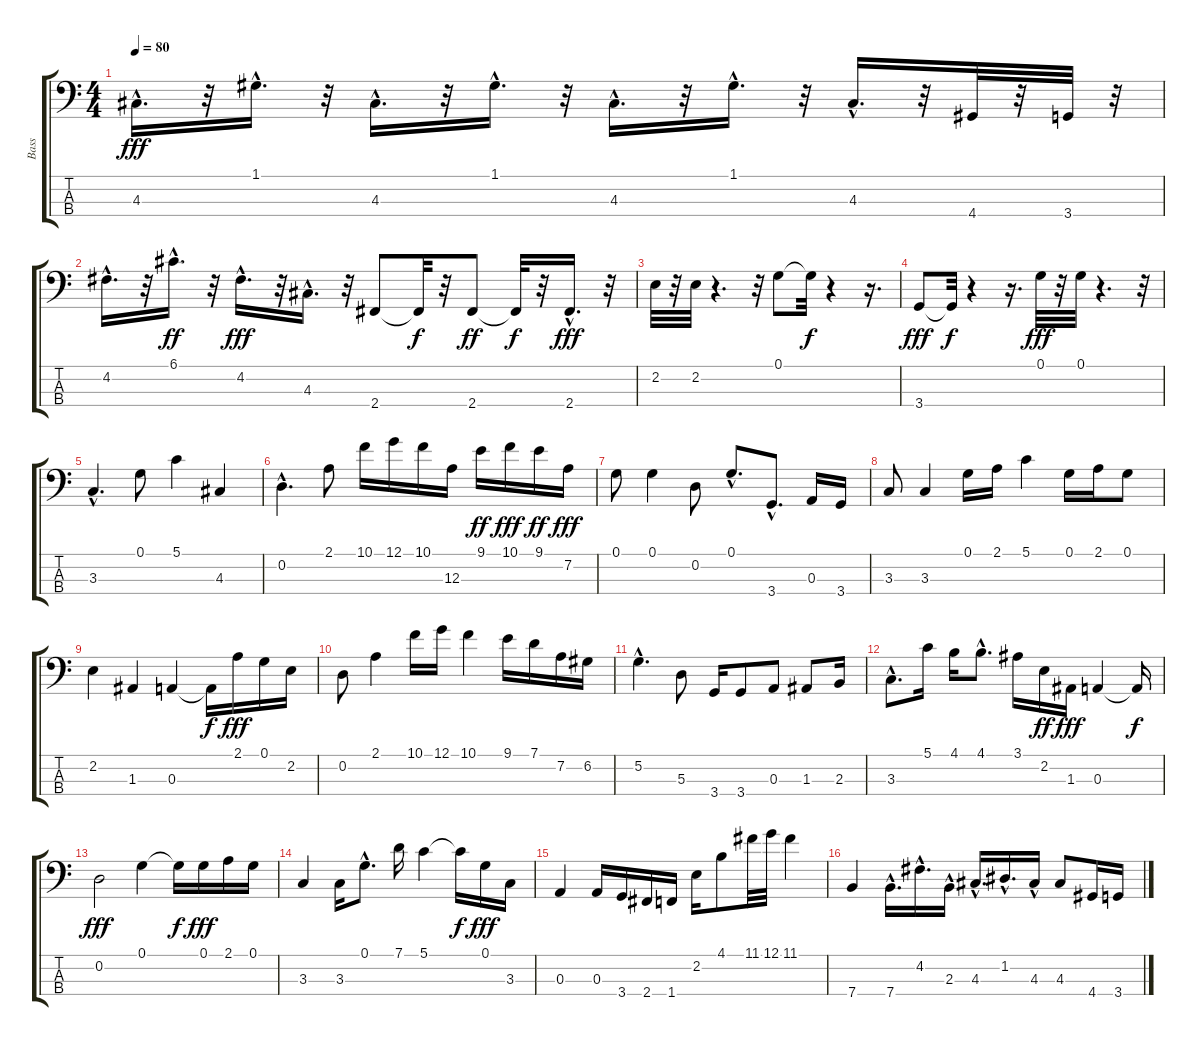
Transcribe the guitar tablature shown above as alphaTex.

\track ("Bass" "Bass") {instrument fretlessbass}
\staff {score tabs}
\tuning (G2 D2 A1 E1) {hide}
\ts (4 4)
\tempo 80
\clef f4
\ks c
4.3{hac}.16{d dy fff} r.32 1.1{hac}.16{d} r.32 4.3{hac}.16{d} r.32 1.1{hac}.16{d} r.32 4.3{hac}.16{d} r.32 1.1{hac}.16{d} r.32 4.3{hac}.16{d} r.32 4.4.32 r.32 3.4.32 r.32 |
4.2{hac}.16{d} r.32 6.1{hac}.16{d dy ff} r.32 4.2{hac}.16{d dy fff} r.32 4.3{hac}.16{d} r.32 2.4.8 2.4{t}.32{dy f} r.32 2.4.8{dy ff} 2.4{t}.32{dy f} r.32 2.4{hac}.16{d dy fff} r.32 |
2.2.32 r.32 2.2.32 r.4{d} r.32 0.1.8 0.1{t}.32{dy f} r.4 r.16{d} |
3.4.8{dy fff} 3.4{t}.32{dy f} r.4 r.16{d} 0.1.32{dy fff} r.32 0.1.32 r.4{d} r.32 |
3.3{hac}.4{d} 0.1.8 5.1.4 4.3.4 |
0.2{hac}.4{d} 2.1.8 10.1.16 12.1.16 10.1.16 12.3.16 9.1.16{dy ff} 10.1.16{dy fff} 9.1.16{dy ff} 7.2.16{dy fff} |
0.1.8 0.1.4 0.2.8 0.1{hac}.8{d} 3.4{hac}.8{d} 0.3.16 3.4.16 |
3.3.8 3.3.4 0.1.16 2.1.16 5.1.4 0.1.16 2.1.16 0.1.8 |
2.2.4 1.3.4 0.3.4 0.3{t}.16{dy f} 2.1.16{dy fff} 0.1.16 2.2.16 |
0.2.8 2.1.4 10.1.16 12.1.16 10.1.4 9.1.16 7.1.16 7.2.16 6.2.16 |
5.2{hac}.4{d} 5.3.8 3.4.16 3.4.8 0.3.8 1.3.8 2.3.16 |
3.3{hac}.8{d} 5.1.16 4.1.16 4.1{hac}.8{d} 3.1.16 2.2.16{dy ff} 1.3.16{dy fff} 0.3.4 0.3{t}.16{dy f} |
0.2.2{dy fff} 0.1.4 0.1{t}.16{dy f} 0.1.16{dy fff} 2.1.16 0.1.16 |
3.3.4 3.3.16 0.1{hac}.8{d} 7.1.16 5.1.4 5.1{t}.16{dy f} 0.1.16{dy fff} 3.3.16 |
0.3.4 0.3.16 3.4.16 2.4.16 1.4.16 2.2.16 4.1.8 11.1.32 12.1.32 11.1.4 |
7.4.4 7.4{hac}.16{d} 4.2{hac}.16{d} 2.3{hac}.16 4.3{hac}.16{d} 1.2{hac}.16{d} 4.3{hac}.16 4.3.8 4.4.16 3.4.16
